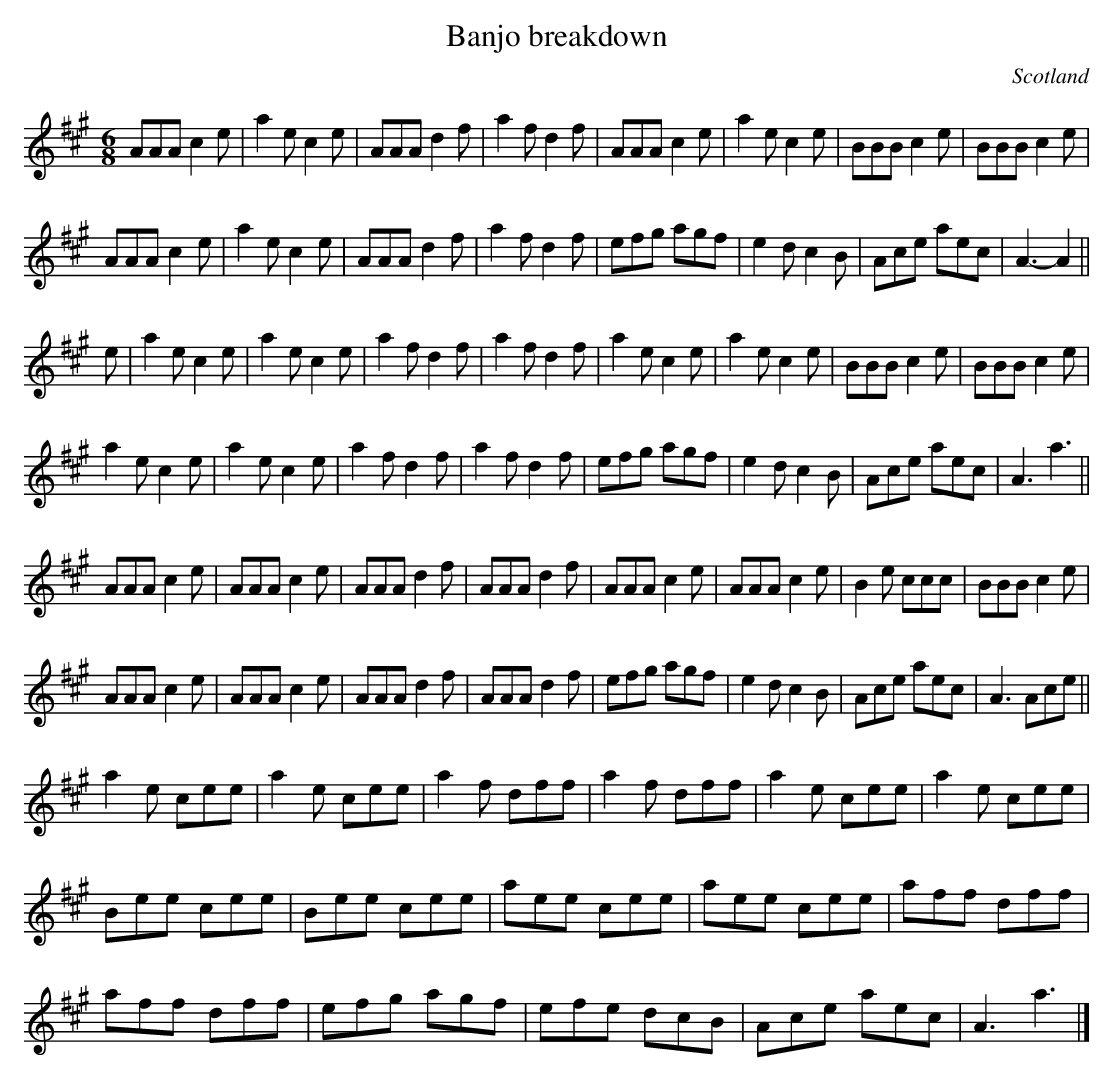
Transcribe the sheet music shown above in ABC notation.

X:1
T:Banjo breakdown
O:Scotland
M:6/8
K:A
AAA c2e|a2e c2e|AAA d2f|a2f d2f|\
AAA c2e|a2e c2e|BBB c2e|BBB c2e|
AAA c2e|a2e c2e|AAA d2f|a2f d2f|\
efg agf|e2d c2B|Ace aec|A3-A2||
e|a2e c2e|a2e c2e|a2f d2f|a2f d2f|\
  a2e c2e|a2e c2e|BBB c2e|BBB c2e|
  a2e c2e|a2e c2e|a2f d2f|a2f d2f|\
  efg agf|e2d c2B|Ace aec|A3 a3||
AAA c2e|AAA c2e|AAA d2f|AAA d2f|\
AAA c2e|AAA c2e|B2e ccc|BBB c2e|
AAA c2e|AAA c2e|AAA d2f|AAA d2f|\
efg agf|e2d c2B|Ace aec|A3 Ace||
a2e cee|a2e cee|a2f dff|a2f dff|\
a2e cee|a2e cee|
Bee cee|Bee cee|\
aee cee|aee cee|aff dff|
aff dff|\
efg agf|efe dcB|Ace aec|A3 a3|]
